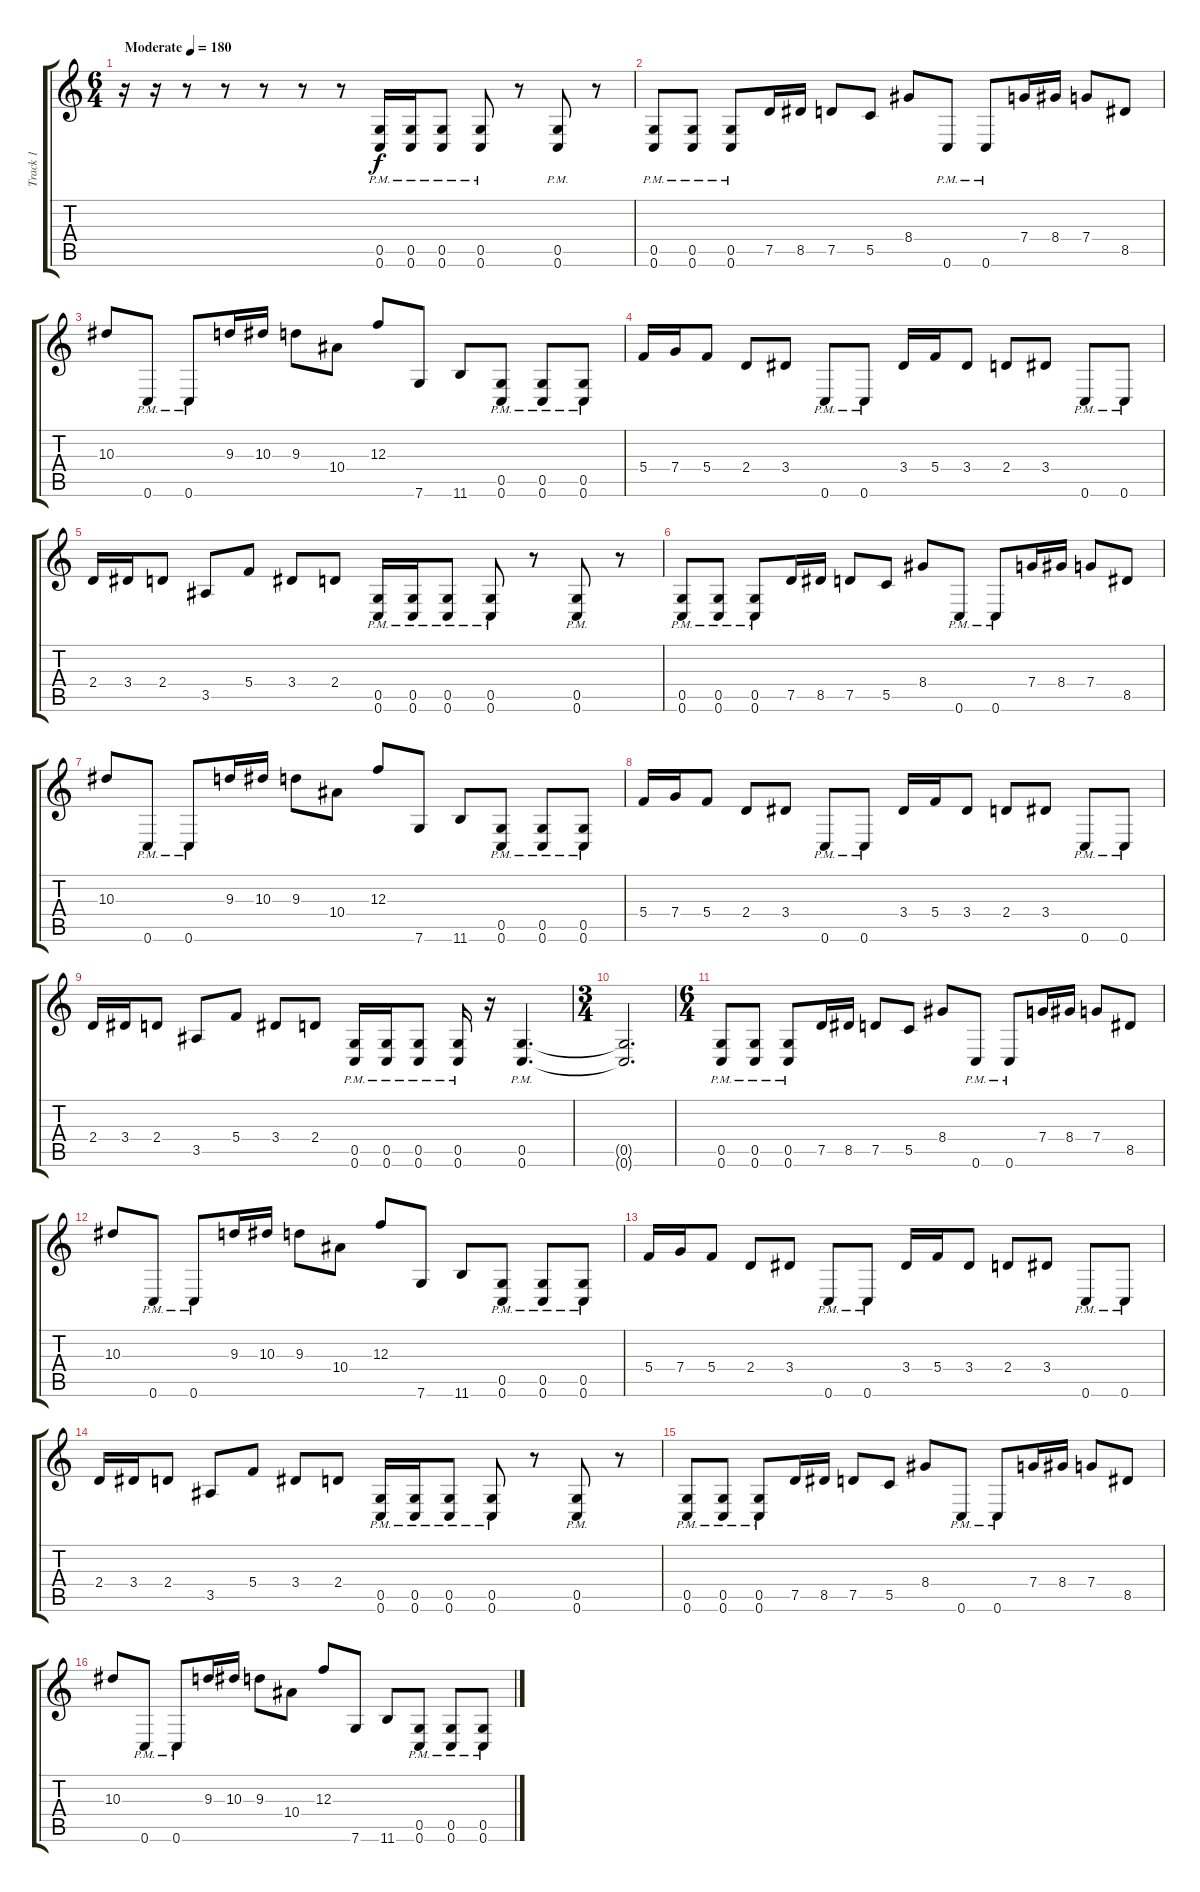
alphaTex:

\track ("Track 1" "Track 1") {instrument distortionguitar}
\staff {score tabs}
\tuning (D4 A3 F3 C3 G2 C2) {hide}
\ts (6 4)
\tempo (180 "Moderate")
\clef g2
\ks c
r.16{dy f instrument distortionguitar} r.16 r.8 r.8 r.8 r.8 r.8 (0.5{pm} 0.6{pm}).16 (0.5{pm} 0.6{pm}).16 (0.5{pm} 0.6{pm}).8 (0.5{pm} 0.6{pm}).8 r.8 (0.5{pm} 0.6{pm}).8 r.8 |
(0.5{pm} 0.6{pm}).8 (0.5{pm} 0.6{pm}).8 (0.5{pm} 0.6{pm}).8 7.5.16 8.5.16 7.5.8 5.5.8 8.4.8 0.6{pm}.8 0.6{pm}.8 7.4.16 8.4.16 7.4.8 8.5.8 |
10.3.8 0.6{pm}.8 0.6{pm}.8 9.3.16 10.3.16 9.3.8 10.4.8 12.3.8 7.6.8 11.6.8 (0.5{pm} 0.6{pm}).8 (0.5{pm} 0.6{pm}).8 (0.5{pm} 0.6{pm}).8 |
5.4.16 7.4.16 5.4.8 2.4.8 3.4.8 0.6{pm}.8 0.6{pm}.8 3.4.16 5.4.16 3.4.8 2.4.8 3.4.8 0.6{pm}.8 0.6{pm}.8 |
2.4.16 3.4.16 2.4.8 3.5.8 5.4.8 3.4.8 2.4.8 (0.5{pm} 0.6{pm}).16 (0.5{pm} 0.6{pm}).16 (0.5{pm} 0.6{pm}).8 (0.5{pm} 0.6{pm}).8 r.8 (0.5{pm} 0.6{pm}).8 r.8 |
(0.5{pm} 0.6{pm}).8 (0.5{pm} 0.6{pm}).8 (0.5{pm} 0.6{pm}).8 7.5.16 8.5.16 7.5.8 5.5.8 8.4.8 0.6{pm}.8 0.6{pm}.8 7.4.16 8.4.16 7.4.8 8.5.8 |
10.3.8 0.6{pm}.8 0.6{pm}.8 9.3.16 10.3.16 9.3.8 10.4.8 12.3.8 7.6.8 11.6.8 (0.5{pm} 0.6{pm}).8 (0.5{pm} 0.6{pm}).8 (0.5{pm} 0.6{pm}).8 |
5.4.16 7.4.16 5.4.8 2.4.8 3.4.8 0.6{pm}.8 0.6{pm}.8 3.4.16 5.4.16 3.4.8 2.4.8 3.4.8 0.6{pm}.8 0.6{pm}.8 |
2.4.16 3.4.16 2.4.8 3.5.8 5.4.8 3.4.8 2.4.8 (0.5{pm} 0.6{pm}).16 (0.5{pm} 0.6{pm}).16 (0.5{pm} 0.6{pm}).8 (0.5{pm} 0.6{pm}).16 r.16 (0.5{pm} 0.6{pm}).4{d} |
\ts (3 4)
(0.5{t} 0.6{t}).2{d} |
\ts (6 4)
(0.5{pm} 0.6{pm}).8 (0.5{pm} 0.6{pm}).8 (0.5{pm} 0.6{pm}).8 7.5.16 8.5.16 7.5.8 5.5.8 8.4.8 0.6{pm}.8 0.6{pm}.8 7.4.16 8.4.16 7.4.8 8.5.8 |
10.3.8 0.6{pm}.8 0.6{pm}.8 9.3.16 10.3.16 9.3.8 10.4.8 12.3.8 7.6.8 11.6.8 (0.5{pm} 0.6{pm}).8 (0.5{pm} 0.6{pm}).8 (0.5{pm} 0.6{pm}).8 |
5.4.16 7.4.16 5.4.8 2.4.8 3.4.8 0.6{pm}.8 0.6{pm}.8 3.4.16 5.4.16 3.4.8 2.4.8 3.4.8 0.6{pm}.8 0.6{pm}.8 |
2.4.16 3.4.16 2.4.8 3.5.8 5.4.8 3.4.8 2.4.8 (0.5{pm} 0.6{pm}).16 (0.5{pm} 0.6{pm}).16 (0.5{pm} 0.6{pm}).8 (0.5{pm} 0.6{pm}).8 r.8 (0.5{pm} 0.6{pm}).8 r.8 |
(0.5{pm} 0.6{pm}).8 (0.5{pm} 0.6{pm}).8 (0.5{pm} 0.6{pm}).8 7.5.16 8.5.16 7.5.8 5.5.8 8.4.8 0.6{pm}.8 0.6{pm}.8 7.4.16 8.4.16 7.4.8 8.5.8 |
10.3.8 0.6{pm}.8 0.6{pm}.8 9.3.16 10.3.16 9.3.8 10.4.8 12.3.8 7.6.8 11.6.8 (0.5{pm} 0.6{pm}).8 (0.5{pm} 0.6{pm}).8 (0.5{pm} 0.6{pm}).8
